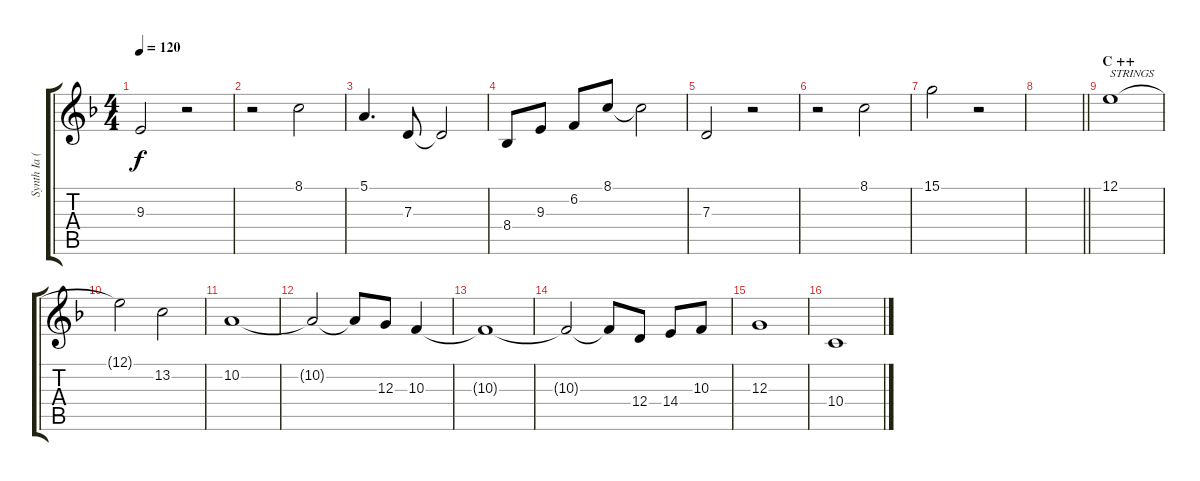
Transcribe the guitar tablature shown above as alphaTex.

\track ("Synth Ia (Kotobuki Tsumugi)" "Synth Ia (") {instrument lead1square}
\staff {score tabs}
\tuning (E4 B3 G3 D3 A2 E2) {hide}
\ts (4 4)
\tempo 120
\clef g2
\ks f
9.3.2{dy f} r.2 |
r.2 8.1.2 |
5.1.4{d} 7.3.8 7.3{t}.2 |
8.4.8 9.3.8 6.2.8 8.1.8 8.1{t}.2 |
7.3.2 r.2 |
r.2 8.1.2 |
15.1.2 r.2 |
\barLineRight lightlight
|
\section ("" "C ++")
12.1.1{txt "STRINGS" instrument stringensemble1} |
12.1{t}.2 13.2.2 |
10.2.1 |
10.2{t}.2 10.2{t}.8 12.3.8 10.3.4 |
10.3{t}.1 |
10.3{t}.2 10.3{t}.8 12.4.8 14.4.8 10.3.8 |
12.3.1 |
10.4.1
